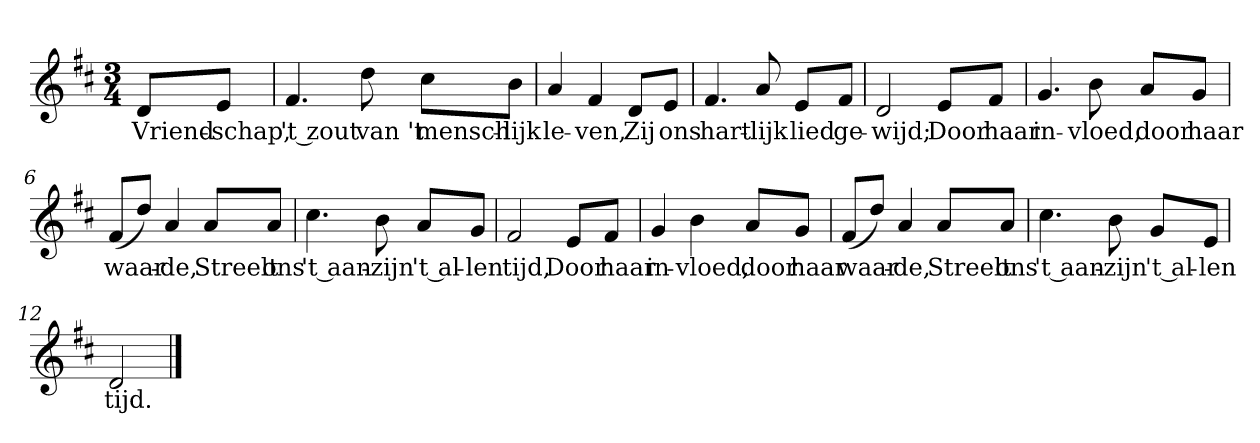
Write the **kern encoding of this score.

**kern	**text
*part1	*part1
*staff1	*staff1
*clefG2	*
*k[f#c#]	*
*D:	*
*M3/4	*
*MM120	*
=	=
8d/L	Vriend-
8e/J	-schap,
=1	=1
4.f#	't zout
8dd	van 't
8cc#\L	mensch-
8b\J	-lijk
=2	=2
4a	le-
4f#	-ven,
8d/L	Zij
8e/J	ons
=3	=3
4.f#	hart-
8a	-lijk
8e/L	lied
8f#/J	ge-
=4	=4
2d	-wijd;
8e/L	Door
8f#/J	haar
=5	=5
4.g	in-
8b	-vloed,
8a/L	door
8g/J	haar
=6	=6
(8f#/L	waar-
8dd/J)	.
4a	-de,
8a/L	Streelt
8a/J	ons
=7	=7
4.cc#	't aan-
8b	-zijn
8a/L	't al-
8g/J	-len
=8	=8
2f#	tijd,
8e/L	Door
8f#/J	haar
=9	=9
4g	in-
4b	-vloed,
8a/L	door
8g/J	haar
=10	=10
(8f#/L	waar-
8dd/J)	.
4a	-de,
8a/L	Streelt
8a/J	ons
=11	=11
4.cc#	't aan-
8b	-zijn
8g/L	't al-
8e/J	-len
=12	=12
2d	tijd.
==	==
*-	*-
